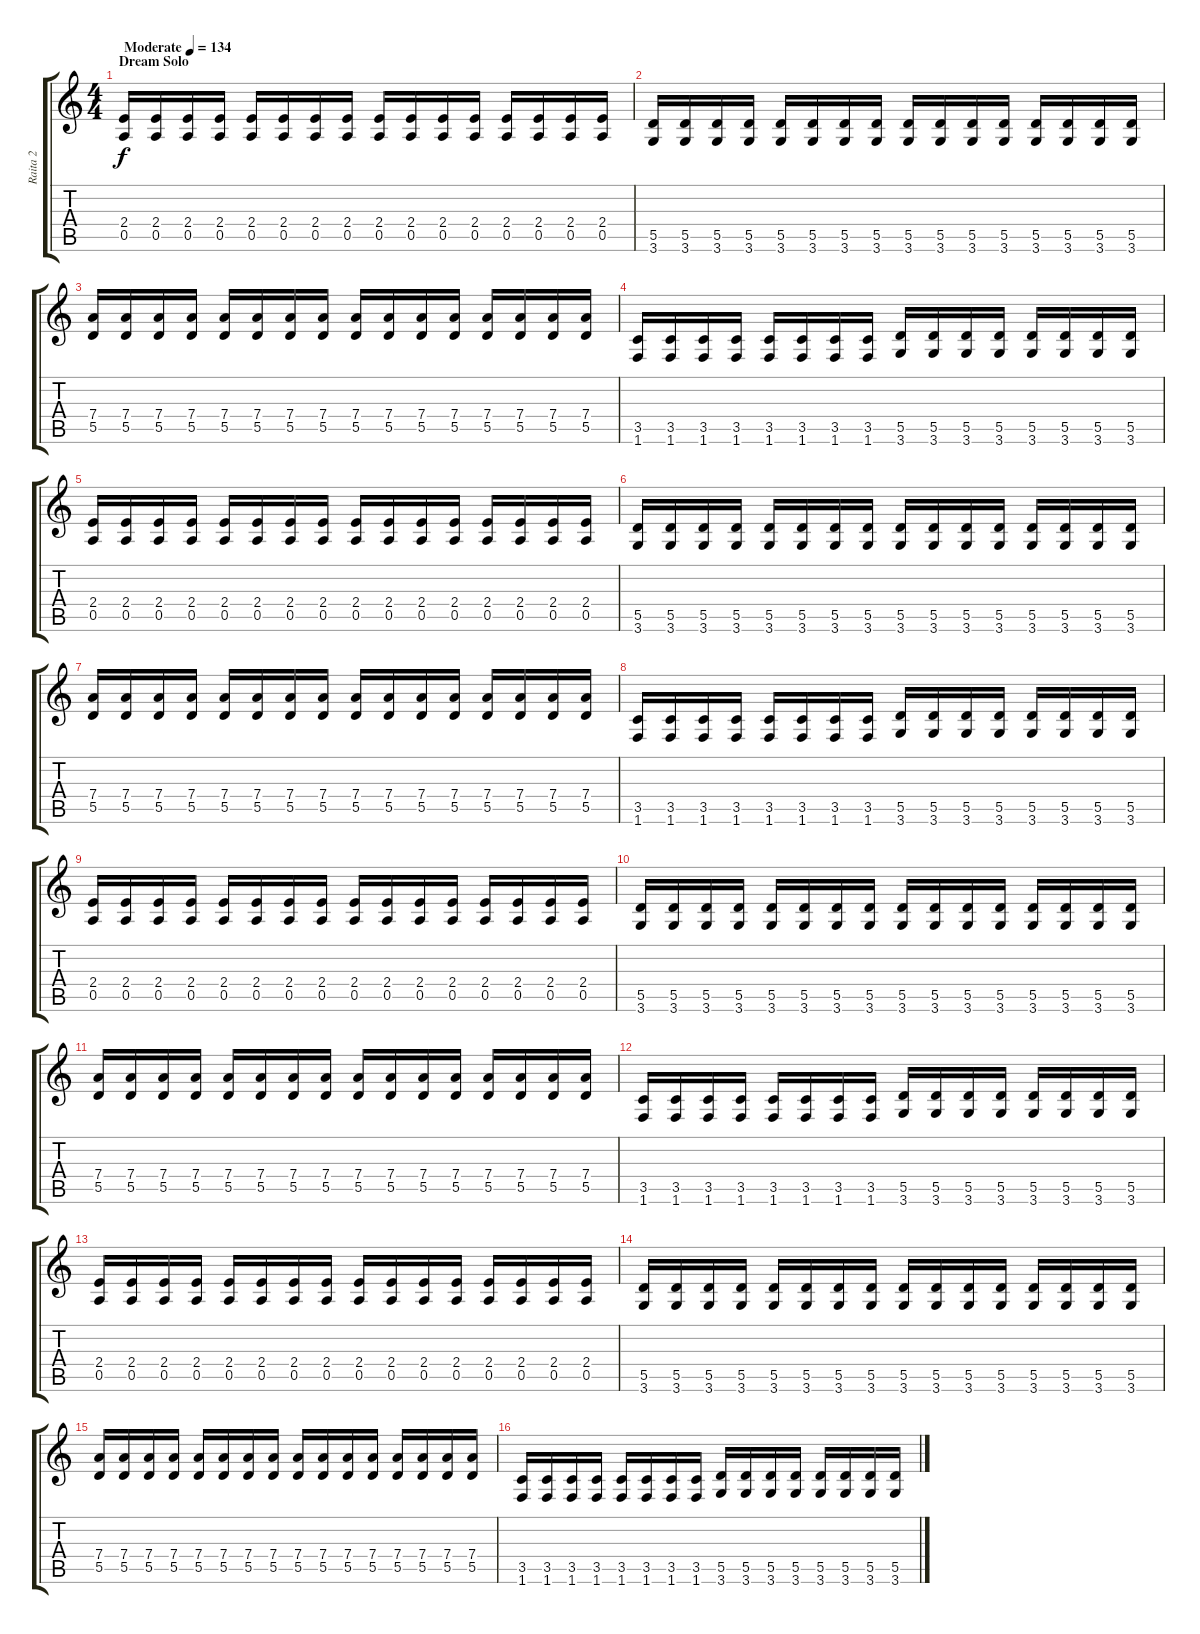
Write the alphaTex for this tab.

\track ("Raita 2" "Raita 2") {instrument distortionguitar}
\staff {score tabs}
\tuning (E4 B3 G3 D3 A2 E2) {hide}
\ts (4 4)
\section ("" "Dream Solo")
\tempo (134 "Moderate")
\clef g2
\ks c
(2.4 0.5).16{dy f instrument distortionguitar} (2.4 0.5).16 (2.4 0.5).16 (2.4 0.5).16 (2.4 0.5).16 (2.4 0.5).16 (2.4 0.5).16 (2.4 0.5).16 (2.4 0.5).16 (2.4 0.5).16 (2.4 0.5).16 (2.4 0.5).16 (2.4 0.5).16 (2.4 0.5).16 (2.4 0.5).16 (2.4 0.5).16 |
(5.5 3.6).16 (5.5 3.6).16 (5.5 3.6).16 (5.5 3.6).16 (5.5 3.6).16 (5.5 3.6).16 (5.5 3.6).16 (5.5 3.6).16 (5.5 3.6).16 (5.5 3.6).16 (5.5 3.6).16 (5.5 3.6).16 (5.5 3.6).16 (5.5 3.6).16 (5.5 3.6).16 (5.5 3.6).16 |
(7.4 5.5).16 (7.4 5.5).16 (7.4 5.5).16 (7.4 5.5).16 (7.4 5.5).16 (7.4 5.5).16 (7.4 5.5).16 (7.4 5.5).16 (7.4 5.5).16 (7.4 5.5).16 (7.4 5.5).16 (7.4 5.5).16 (7.4 5.5).16 (7.4 5.5).16 (7.4 5.5).16 (7.4 5.5).16 |
(3.5 1.6).16 (3.5 1.6).16 (3.5 1.6).16 (3.5 1.6).16 (3.5 1.6).16 (3.5 1.6).16 (3.5 1.6).16 (3.5 1.6).16 (5.5 3.6).16 (5.5 3.6).16 (5.5 3.6).16 (5.5 3.6).16 (5.5 3.6).16 (5.5 3.6).16 (5.5 3.6).16 (5.5 3.6).16 |
(2.4 0.5).16 (2.4 0.5).16 (2.4 0.5).16 (2.4 0.5).16 (2.4 0.5).16 (2.4 0.5).16 (2.4 0.5).16 (2.4 0.5).16 (2.4 0.5).16 (2.4 0.5).16 (2.4 0.5).16 (2.4 0.5).16 (2.4 0.5).16 (2.4 0.5).16 (2.4 0.5).16 (2.4 0.5).16 |
(5.5 3.6).16 (5.5 3.6).16 (5.5 3.6).16 (5.5 3.6).16 (5.5 3.6).16 (5.5 3.6).16 (5.5 3.6).16 (5.5 3.6).16 (5.5 3.6).16 (5.5 3.6).16 (5.5 3.6).16 (5.5 3.6).16 (5.5 3.6).16 (5.5 3.6).16 (5.5 3.6).16 (5.5 3.6).16 |
(7.4 5.5).16 (7.4 5.5).16 (7.4 5.5).16 (7.4 5.5).16 (7.4 5.5).16 (7.4 5.5).16 (7.4 5.5).16 (7.4 5.5).16 (7.4 5.5).16 (7.4 5.5).16 (7.4 5.5).16 (7.4 5.5).16 (7.4 5.5).16 (7.4 5.5).16 (7.4 5.5).16 (7.4 5.5).16 |
(3.5 1.6).16 (3.5 1.6).16 (3.5 1.6).16 (3.5 1.6).16 (3.5 1.6).16 (3.5 1.6).16 (3.5 1.6).16 (3.5 1.6).16 (5.5 3.6).16 (5.5 3.6).16 (5.5 3.6).16 (5.5 3.6).16 (5.5 3.6).16 (5.5 3.6).16 (5.5 3.6).16 (5.5 3.6).16 |
(2.4 0.5).16 (2.4 0.5).16 (2.4 0.5).16 (2.4 0.5).16 (2.4 0.5).16 (2.4 0.5).16 (2.4 0.5).16 (2.4 0.5).16 (2.4 0.5).16 (2.4 0.5).16 (2.4 0.5).16 (2.4 0.5).16 (2.4 0.5).16 (2.4 0.5).16 (2.4 0.5).16 (2.4 0.5).16 |
(5.5 3.6).16 (5.5 3.6).16 (5.5 3.6).16 (5.5 3.6).16 (5.5 3.6).16 (5.5 3.6).16 (5.5 3.6).16 (5.5 3.6).16 (5.5 3.6).16 (5.5 3.6).16 (5.5 3.6).16 (5.5 3.6).16 (5.5 3.6).16 (5.5 3.6).16 (5.5 3.6).16 (5.5 3.6).16 |
(7.4 5.5).16 (7.4 5.5).16 (7.4 5.5).16 (7.4 5.5).16 (7.4 5.5).16 (7.4 5.5).16 (7.4 5.5).16 (7.4 5.5).16 (7.4 5.5).16 (7.4 5.5).16 (7.4 5.5).16 (7.4 5.5).16 (7.4 5.5).16 (7.4 5.5).16 (7.4 5.5).16 (7.4 5.5).16 |
(3.5 1.6).16 (3.5 1.6).16 (3.5 1.6).16 (3.5 1.6).16 (3.5 1.6).16 (3.5 1.6).16 (3.5 1.6).16 (3.5 1.6).16 (5.5 3.6).16 (5.5 3.6).16 (5.5 3.6).16 (5.5 3.6).16 (5.5 3.6).16 (5.5 3.6).16 (5.5 3.6).16 (5.5 3.6).16 |
(2.4 0.5).16 (2.4 0.5).16 (2.4 0.5).16 (2.4 0.5).16 (2.4 0.5).16 (2.4 0.5).16 (2.4 0.5).16 (2.4 0.5).16 (2.4 0.5).16 (2.4 0.5).16 (2.4 0.5).16 (2.4 0.5).16 (2.4 0.5).16 (2.4 0.5).16 (2.4 0.5).16 (2.4 0.5).16 |
(5.5 3.6).16 (5.5 3.6).16 (5.5 3.6).16 (5.5 3.6).16 (5.5 3.6).16 (5.5 3.6).16 (5.5 3.6).16 (5.5 3.6).16 (5.5 3.6).16 (5.5 3.6).16 (5.5 3.6).16 (5.5 3.6).16 (5.5 3.6).16 (5.5 3.6).16 (5.5 3.6).16 (5.5 3.6).16 |
(7.4 5.5).16 (7.4 5.5).16 (7.4 5.5).16 (7.4 5.5).16 (7.4 5.5).16 (7.4 5.5).16 (7.4 5.5).16 (7.4 5.5).16 (7.4 5.5).16 (7.4 5.5).16 (7.4 5.5).16 (7.4 5.5).16 (7.4 5.5).16 (7.4 5.5).16 (7.4 5.5).16 (7.4 5.5).16 |
(3.5 1.6).16 (3.5 1.6).16 (3.5 1.6).16 (3.5 1.6).16 (3.5 1.6).16 (3.5 1.6).16 (3.5 1.6).16 (3.5 1.6).16 (5.5 3.6).16 (5.5 3.6).16 (5.5 3.6).16 (5.5 3.6).16 (5.5 3.6).16 (5.5 3.6).16 (5.5 3.6).16 (5.5 3.6).16
